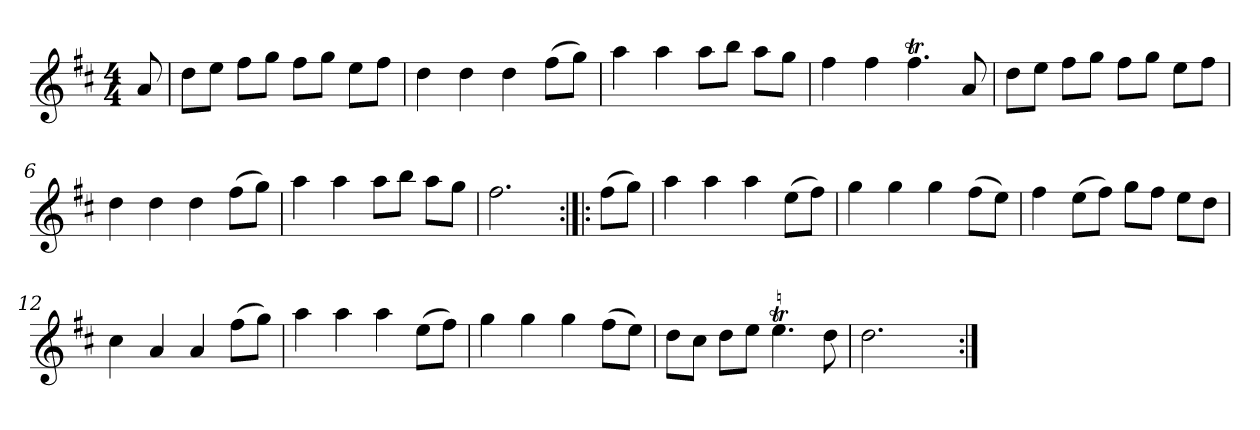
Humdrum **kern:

**kern
*part1
*staff1
*clefG2
*k[f#c#]
*D:
*M4/4
*MM120
=
8a
=1
8dd\L
8ee\J
8ff#\L
8gg\J
8ff#\L
8gg\J
8ee\L
8ff#\J
=2
4dd
4dd
4dd
(8ff#\L
8gg\J)
=3
4aa
4aa
8aa\L
8bb\J
8aa\L
8gg\J
=4
4ff#
4ff#
4.ff#t
8a
=5
8dd\L
8ee\J
8ff#\L
8gg\J
8ff#\L
8gg\J
8ee\L
8ff#\J
=6
4dd
4dd
4dd
(8ff#\L
8gg\J)
=7
4aa
4aa
8aa\L
8bb\J
8aa\L
8gg\J
=8
2.ff#
=:|!|:
(8ff#\L
8gg\J)
=9
4aa
4aa
4aa
(8ee\L
8ff#\J)
=10
4gg
4gg
4gg
(8ff#\L
8ee\J)
=11
4ff#
(8ee\L
8ff#\J)
8gg\L
8ff#\J
8ee\L
8dd\J
=12
4cc#
4a
4a
(8ff#\L
8gg\J)
=13
4aa
4aa
4aa
(8ee\L
8ff#\J)
=14
4gg
4gg
4gg
(8ff#\L
8ee\J)
=15
8dd\L
8cc#\J
8dd\L
8ee\J
4.eet
8dd
=16
2.dd
8ryy
=:|!
*-
